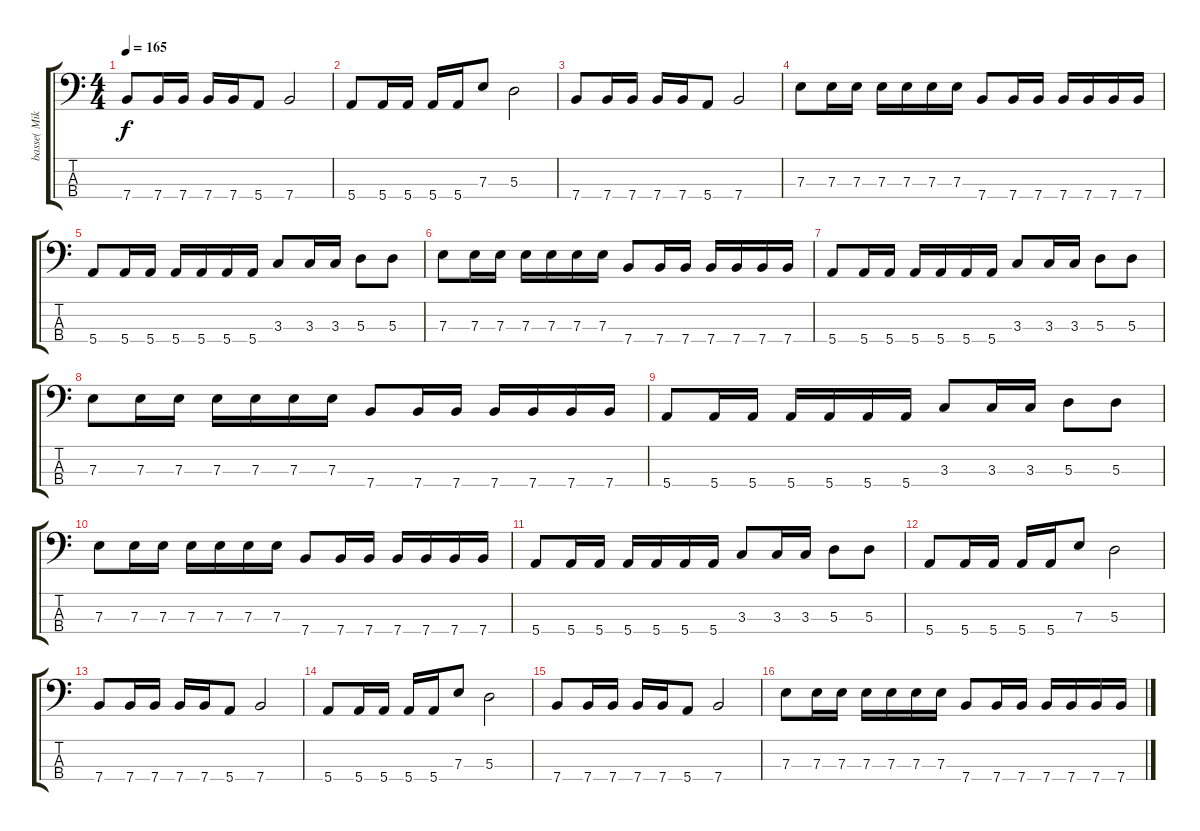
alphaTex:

\track ("basse( Mike )" "basse( Mik") {instrument electricbasspick}
\staff {score tabs}
\tuning (G2 D2 A1 E1) {hide}
\ts (4 4)
\tempo 165
\clef f4
\ks c
7.4.8{dy f} 7.4.16 7.4.16 7.4.16 7.4.16 5.4.8 7.4.2 |
5.4.8 5.4.16 5.4.16 5.4.16 5.4.16 7.3.8 5.3.2 |
7.4.8 7.4.16 7.4.16 7.4.16 7.4.16 5.4.8 7.4.2 |
7.3.8 7.3.16 7.3.16 7.3.16 7.3.16 7.3.16 7.3.16 7.4.8 7.4.16 7.4.16 7.4.16 7.4.16 7.4.16 7.4.16 |
5.4.8 5.4.16 5.4.16 5.4.16 5.4.16 5.4.16 5.4.16 3.3.8 3.3.16 3.3.16 5.3.8 5.3.8 |
7.3.8 7.3.16 7.3.16 7.3.16 7.3.16 7.3.16 7.3.16 7.4.8 7.4.16 7.4.16 7.4.16 7.4.16 7.4.16 7.4.16 |
5.4.8 5.4.16 5.4.16 5.4.16 5.4.16 5.4.16 5.4.16 3.3.8 3.3.16 3.3.16 5.3.8 5.3.8 |
7.3.8 7.3.16 7.3.16 7.3.16 7.3.16 7.3.16 7.3.16 7.4.8 7.4.16 7.4.16 7.4.16 7.4.16 7.4.16 7.4.16 |
5.4.8 5.4.16 5.4.16 5.4.16 5.4.16 5.4.16 5.4.16 3.3.8 3.3.16 3.3.16 5.3.8 5.3.8 |
7.3.8 7.3.16 7.3.16 7.3.16 7.3.16 7.3.16 7.3.16 7.4.8 7.4.16 7.4.16 7.4.16 7.4.16 7.4.16 7.4.16 |
5.4.8 5.4.16 5.4.16 5.4.16 5.4.16 5.4.16 5.4.16 3.3.8 3.3.16 3.3.16 5.3.8 5.3.8 |
5.4.8 5.4.16 5.4.16 5.4.16 5.4.16 7.3.8 5.3.2 |
7.4.8 7.4.16 7.4.16 7.4.16 7.4.16 5.4.8 7.4.2 |
5.4.8 5.4.16 5.4.16 5.4.16 5.4.16 7.3.8 5.3.2 |
7.4.8 7.4.16 7.4.16 7.4.16 7.4.16 5.4.8 7.4.2 |
7.3.8 7.3.16 7.3.16 7.3.16 7.3.16 7.3.16 7.3.16 7.4.8 7.4.16 7.4.16 7.4.16 7.4.16 7.4.16 7.4.16
